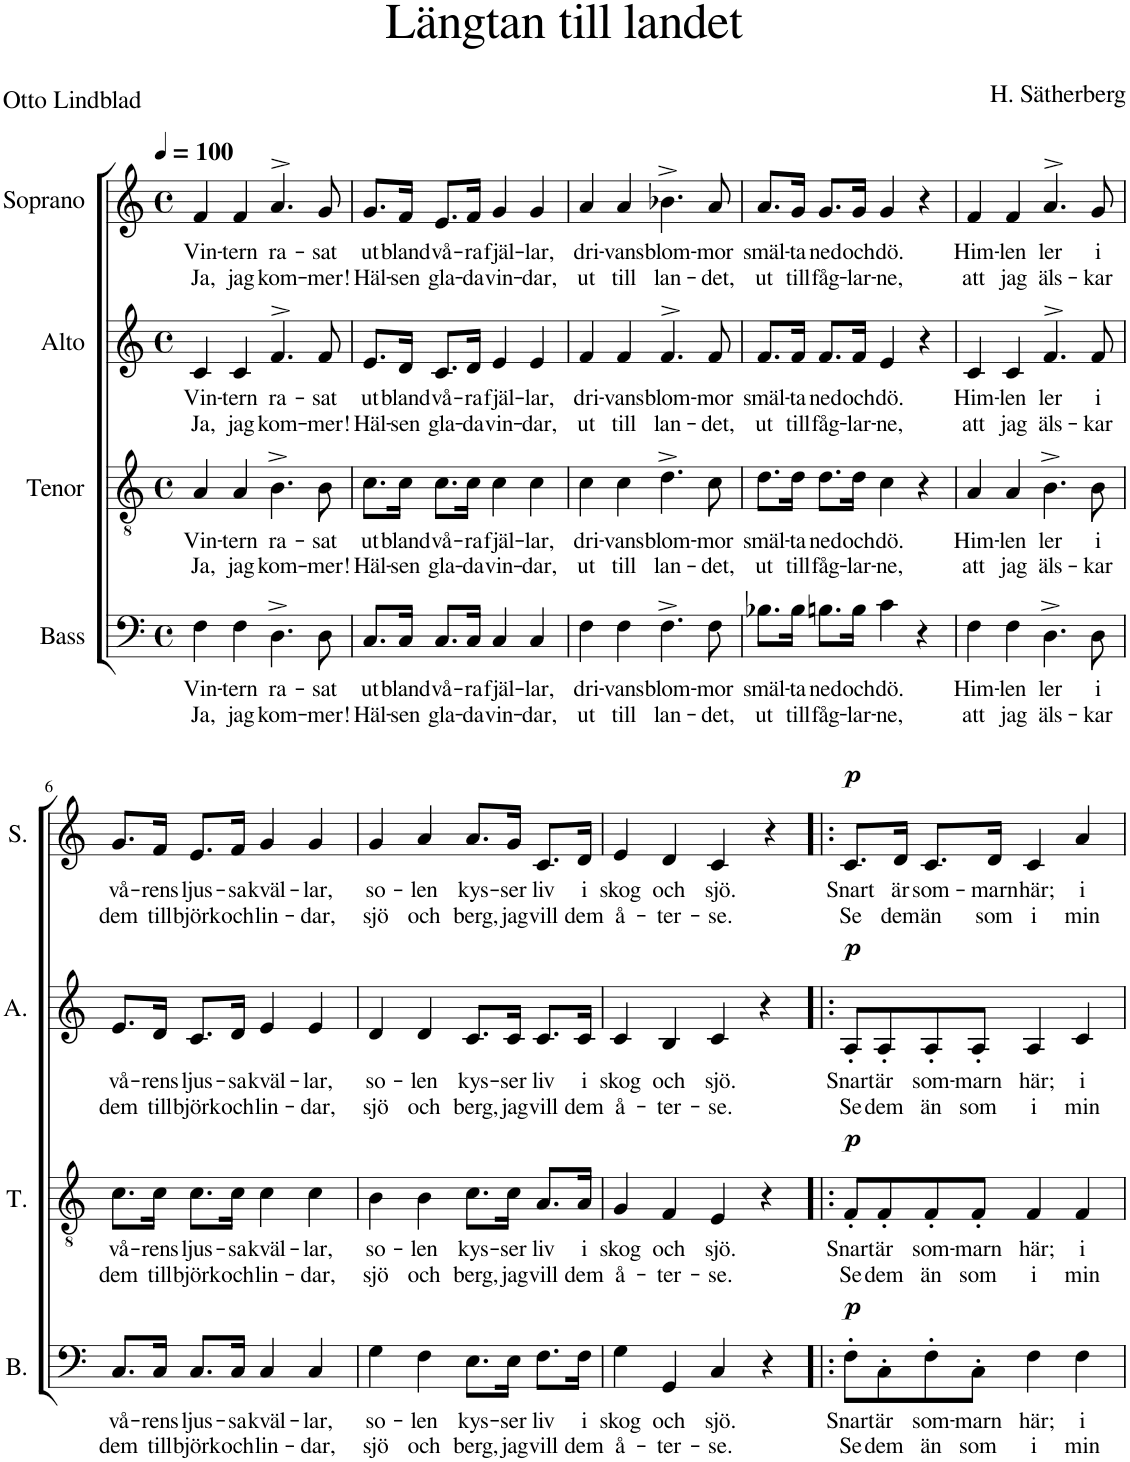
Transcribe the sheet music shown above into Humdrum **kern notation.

**kern	**text	**text	**dynam	**kern	**text	**text	**dynam	**kern	**text	**text	**dynam	**kern	**text	**text	**dynam
*part4	*part4	*part4	*part4	*part3	*part3	*part3	*part3	*part2	*part2	*part2	*part2	*part1	*part1	*part1	*part1
*staff4	*staff4	*staff4	*staff4	*staff3	*staff3	*staff3	*staff3	*staff2	*staff2	*staff2	*staff2	*staff1	*staff1	*staff1	*staff1
*I"Bass	*	*	*	*I"Tenor	*	*	*	*I"Alto	*	*	*	*I"Soprano	*	*	*
*I'B.	*	*	*	*I'T.	*	*	*	*I'A.	*	*	*	*I'S.	*	*	*
*clefF4	*	*	*	*clefGv2	*	*	*	*clefG2	*	*	*	*clefG2	*	*	*
*k[]	*	*	*	*k[]	*	*	*	*k[]	*	*	*	*k[]	*	*	*
*M4/4	*	*	*	*M4/4	*	*	*	*M4/4	*	*	*	*M4/4	*	*	*
*met(c)	*	*	*	*met(c)	*	*	*	*met(c)	*	*	*	*met(c)	*	*	*
*MM100	*	*	*	*MM100	*	*	*	*MM100	*	*	*	*MM100	*	*	*
=1	=1	=1	=1	=1	=1	=1	=1	=1	=1	=1	=1	=1	=1	=1	=1
!	!LO:LY:b	!LO:LY:b	!	!	!LO:LY:b	!LO:LY:b	!	!	!LO:LY:b	!LO:LY:b	!	!	!LO:LY:b	!LO:LY:b	!
4F\	Vin-	Ja,	.	4A/	Vin-	Ja,	.	4c/	Vin-	Ja,	.	4f/	Vin-	Ja,	.
!	!LO:LY:b	!LO:LY:b	!	!	!LO:LY:b	!LO:LY:b	!	!	!LO:LY:b	!LO:LY:b	!	!	!LO:LY:b	!LO:LY:b	!
4F\	-tern	jag	.	4A/	-tern	jag	.	4c/	-tern	jag	.	4f/	-tern	jag	.
!	!LO:LY:b	!LO:LY:b	!	!	!LO:LY:b	!LO:LY:b	!	!	!LO:LY:b	!LO:LY:b	!	!	!LO:LY:b	!LO:LY:b	!
4.D^\	ra-	kom-	.	4.B^\	ra-	kom-	.	4.f^>/	ra-	kom-	.	4.a^>/	ra-	kom-	.
!	!LO:LY:b	!LO:LY:b	!	!	!LO:LY:b	!LO:LY:b	!	!	!LO:LY:b	!LO:LY:b	!	!	!LO:LY:b	!LO:LY:b	!
8D\	-sat	-mer!	.	8B\	-sat	-mer!	.	8f/	-sat	-mer!	.	8g/	-sat	-mer!	.
=2	=2	=2	=2	=2	=2	=2	=2	=2	=2	=2	=2	=2	=2	=2	=2
!	!LO:LY:b	!LO:LY:b	!	!	!LO:LY:b	!LO:LY:b	!	!	!LO:LY:b	!LO:LY:b	!	!	!LO:LY:b	!LO:LY:b	!
8.C/L	ut	Häl-	.	8.c\L	ut	Häl-	.	8.e/L	ut	Häl-	.	8.g/L	ut	Häl-	.
!	!LO:LY:b	!LO:LY:b	!	!	!LO:LY:b	!LO:LY:b	!	!	!LO:LY:b	!LO:LY:b	!	!	!LO:LY:b	!LO:LY:b	!
16C/Jk	bland	-sen	.	16c\Jk	bland	-sen	.	16d/Jk	bland	-sen	.	16f/Jk	bland	-sen	.
!	!LO:LY:b	!LO:LY:b	!	!	!LO:LY:b	!LO:LY:b	!	!	!LO:LY:b	!LO:LY:b	!	!	!LO:LY:b	!LO:LY:b	!
8.C/L	vå-	gla-	.	8.c\L	vå-	gla-	.	8.c/L	vå-	gla-	.	8.e/L	vå-	gla-	.
!	!LO:LY:b	!LO:LY:b	!	!	!LO:LY:b	!LO:LY:b	!	!	!LO:LY:b	!LO:LY:b	!	!	!LO:LY:b	!LO:LY:b	!
16C/Jk	-ra	-da	.	16c\Jk	-ra	-da	.	16d/Jk	-ra	-da	.	16f/Jk	-ra	-da	.
!	!LO:LY:b	!LO:LY:b	!	!	!LO:LY:b	!LO:LY:b	!	!	!LO:LY:b	!LO:LY:b	!	!	!LO:LY:b	!LO:LY:b	!
4C/	fjäl-	vin-	.	4c\	fjäl-	vin-	.	4e/	fjäl-	vin-	.	4g/	fjäl-	vin-	.
!	!LO:LY:b	!LO:LY:b	!	!	!LO:LY:b	!LO:LY:b	!	!	!LO:LY:b	!LO:LY:b	!	!	!LO:LY:b	!LO:LY:b	!
4C/	-lar,	-dar,	.	4c\	-lar,	-dar,	.	4e/	-lar,	-dar,	.	4g/	-lar,	-dar,	.
=3	=3	=3	=3	=3	=3	=3	=3	=3	=3	=3	=3	=3	=3	=3	=3
!	!LO:LY:b	!LO:LY:b	!	!	!LO:LY:b	!LO:LY:b	!	!	!LO:LY:b	!LO:LY:b	!	!	!LO:LY:b	!LO:LY:b	!
4F\	dri-	ut	.	4c\	dri-	ut	.	4f/	dri-	ut	.	4a/	dri-	ut	.
!	!LO:LY:b	!LO:LY:b	!	!	!LO:LY:b	!LO:LY:b	!	!	!LO:LY:b	!LO:LY:b	!	!	!LO:LY:b	!LO:LY:b	!
4F\	-vans	till	.	4c\	-vans	till	.	4f/	-vans	till	.	4a/	-vans	till	.
!	!LO:LY:b	!LO:LY:b	!	!	!LO:LY:b	!LO:LY:b	!	!	!LO:LY:b	!LO:LY:b	!	!	!LO:LY:b	!LO:LY:b	!
4.F^>\	blom-	lan-	.	4.d^\	blom-	lan-	.	4.f^>/	blom-	lan-	.	4.b-X^\	blom-	lan-	.
!	!LO:LY:b	!LO:LY:b	!	!	!LO:LY:b	!LO:LY:b	!	!	!LO:LY:b	!LO:LY:b	!	!	!LO:LY:b	!LO:LY:b	!
8F\	-mor	-det,	.	8c\	-mor	-det,	.	8f/	-mor	-det,	.	8a/	-mor	-det,	.
=4	=4	=4	=4	=4	=4	=4	=4	=4	=4	=4	=4	=4	=4	=4	=4
!	!LO:LY:b	!LO:LY:b	!	!	!LO:LY:b	!LO:LY:b	!	!	!LO:LY:b	!LO:LY:b	!	!	!LO:LY:b	!LO:LY:b	!
8.B-X\L	smäl-	ut	.	8.d\L	smäl-	ut	.	8.f/L	smäl-	ut	.	8.a/L	smäl-	ut	.
!	!LO:LY:b	!LO:LY:b	!	!	!LO:LY:b	!LO:LY:b	!	!	!LO:LY:b	!LO:LY:b	!	!	!LO:LY:b	!LO:LY:b	!
16B-\Jk	-ta	till	.	16d\Jk	-ta	till	.	16f/Jk	-ta	till	.	16g/Jk	-ta	till	.
!	!LO:LY:b	!LO:LY:b	!	!	!LO:LY:b	!LO:LY:b	!	!	!LO:LY:b	!LO:LY:b	!	!	!LO:LY:b	!LO:LY:b	!
8.Bn\L	ned	fåg-	.	8.d\L	ned	fåg-	.	8.f/L	ned	fåg-	.	8.g/L	ned	fåg-	.
!	!LO:LY:b	!LO:LY:b	!	!	!LO:LY:b	!LO:LY:b	!	!	!LO:LY:b	!LO:LY:b	!	!	!LO:LY:b	!LO:LY:b	!
16B\Jk	och	-lar-	.	16d\Jk	och	-lar-	.	16f/Jk	och	-lar-	.	16g/Jk	och	-lar-	.
!	!LO:LY:b	!LO:LY:b	!	!	!LO:LY:b	!LO:LY:b	!	!	!LO:LY:b	!LO:LY:b	!	!	!LO:LY:b	!LO:LY:b	!
4c\	dö.	-ne,	.	4c\	dö.	-ne,	.	4e/	dö.	-ne,	.	4g/	dö.	-ne,	.
4r	.	.	.	4r	.	.	.	4r	.	.	.	4r	.	.	.
=5	=5	=5	=5	=5	=5	=5	=5	=5	=5	=5	=5	=5	=5	=5	=5
!	!LO:LY:b	!LO:LY:b	!	!	!LO:LY:b	!LO:LY:b	!	!	!LO:LY:b	!LO:LY:b	!	!	!LO:LY:b	!LO:LY:b	!
4F\	Him-	att	.	4A/	Him-	att	.	4c/	Him-	att	.	4f/	Him-	att	.
!	!LO:LY:b	!LO:LY:b	!	!	!LO:LY:b	!LO:LY:b	!	!	!LO:LY:b	!LO:LY:b	!	!	!LO:LY:b	!LO:LY:b	!
4F\	-len	jag	.	4A/	-len	jag	.	4c/	-len	jag	.	4f/	-len	jag	.
!	!LO:LY:b	!LO:LY:b	!	!	!LO:LY:b	!LO:LY:b	!	!	!LO:LY:b	!LO:LY:b	!	!	!LO:LY:b	!LO:LY:b	!
4.D^\	ler	äls-	.	4.B^\	ler	äls-	.	4.f^>/	ler	äls-	.	4.a^>/	ler	äls-	.
!	!LO:LY:b	!LO:LY:b	!	!	!LO:LY:b	!LO:LY:b	!	!	!LO:LY:b	!LO:LY:b	!	!	!LO:LY:b	!LO:LY:b	!
8D\	i	-kar	.	8B\	i	-kar	.	8f/	i	-kar	.	8g/	i	-kar	.
!!LO:LB:g=z
=6	=6	=6	=6	=6	=6	=6	=6	=6	=6	=6	=6	=6	=6	=6	=6
!	!LO:LY:b	!LO:LY:b	!	!	!LO:LY:b	!LO:LY:b	!	!	!LO:LY:b	!LO:LY:b	!	!	!LO:LY:b	!LO:LY:b	!
8.C/L	vå-	dem	.	8.c\L	vå-	dem	.	8.e/L	vå-	dem	.	8.g/L	vå-	dem	.
!	!LO:LY:b	!LO:LY:b	!	!	!LO:LY:b	!LO:LY:b	!	!	!LO:LY:b	!LO:LY:b	!	!	!LO:LY:b	!LO:LY:b	!
16C/Jk	-rens	till	.	16c\Jk	-rens	till	.	16d/Jk	-rens	till	.	16f/Jk	-rens	till	.
!	!LO:LY:b	!LO:LY:b	!	!	!LO:LY:b	!LO:LY:b	!	!	!LO:LY:b	!LO:LY:b	!	!	!LO:LY:b	!LO:LY:b	!
8.C/L	ljus-	björk	.	8.c\L	ljus-	björk	.	8.c/L	ljus-	björk	.	8.e/L	ljus-	björk	.
!	!LO:LY:b	!LO:LY:b	!	!	!LO:LY:b	!LO:LY:b	!	!	!LO:LY:b	!LO:LY:b	!	!	!LO:LY:b	!LO:LY:b	!
16C/Jk	-sa	och	.	16c\Jk	-sa	och	.	16d/Jk	-sa	och	.	16f/Jk	-sa	och	.
!	!LO:LY:b	!LO:LY:b	!	!	!LO:LY:b	!LO:LY:b	!	!	!LO:LY:b	!LO:LY:b	!	!	!LO:LY:b	!LO:LY:b	!
4C/	kväl-	lin-	.	4c\	kväl-	lin-	.	4e/	kväl-	lin-	.	4g/	kväl-	lin-	.
!	!LO:LY:b	!LO:LY:b	!	!	!LO:LY:b	!LO:LY:b	!	!	!LO:LY:b	!LO:LY:b	!	!	!LO:LY:b	!LO:LY:b	!
4C/	-lar,	-dar,	.	4c\	-lar,	-dar,	.	4e/	-lar,	-dar,	.	4g/	-lar,	-dar,	.
=7	=7	=7	=7	=7	=7	=7	=7	=7	=7	=7	=7	=7	=7	=7	=7
!	!LO:LY:b	!LO:LY:b	!	!	!LO:LY:b	!LO:LY:b	!	!	!LO:LY:b	!LO:LY:b	!	!	!LO:LY:b	!LO:LY:b	!
4G\	so-	sjö	.	4B\	so-	sjö	.	4d/	so-	sjö	.	4g/	so-	sjö	.
!	!LO:LY:b	!LO:LY:b	!	!	!LO:LY:b	!LO:LY:b	!	!	!LO:LY:b	!LO:LY:b	!	!	!LO:LY:b	!LO:LY:b	!
4F\	-len	och	.	4B\	-len	och	.	4d/	-len	och	.	4a/	-len	och	.
!	!LO:LY:b	!LO:LY:b	!	!	!LO:LY:b	!LO:LY:b	!	!	!LO:LY:b	!LO:LY:b	!	!	!LO:LY:b	!LO:LY:b	!
8.E\L	kys-	berg,	.	8.c\L	kys-	berg,	.	8.c/L	kys-	berg,	.	8.a/L	kys-	berg,	.
!	!LO:LY:b	!LO:LY:b	!	!	!LO:LY:b	!LO:LY:b	!	!	!LO:LY:b	!LO:LY:b	!	!	!LO:LY:b	!LO:LY:b	!
16E\Jk	-ser	jag	.	16c\Jk	-ser	jag	.	16c/Jk	-ser	jag	.	16g/Jk	-ser	jag	.
!	!LO:LY:b	!LO:LY:b	!	!	!LO:LY:b	!LO:LY:b	!	!	!LO:LY:b	!LO:LY:b	!	!	!LO:LY:b	!LO:LY:b	!
8.F\L	liv	vill	.	8.A/L	liv	vill	.	8.c/L	liv	vill	.	8.c/L	liv	vill	.
!	!LO:LY:b	!LO:LY:b	!	!	!LO:LY:b	!LO:LY:b	!	!	!LO:LY:b	!LO:LY:b	!	!	!LO:LY:b	!LO:LY:b	!
16F\Jk	i	dem	.	16A/Jk	i	dem	.	16c/Jk	i	dem	.	16d/Jk	i	dem	.
=8	=8	=8	=8	=8	=8	=8	=8	=8	=8	=8	=8	=8	=8	=8	=8
!	!LO:LY:b	!LO:LY:b	!	!	!LO:LY:b	!LO:LY:b	!	!	!LO:LY:b	!LO:LY:b	!	!	!LO:LY:b	!LO:LY:b	!
4G\	skog	å-	.	4G/	skog	å-	.	4c/	skog	å-	.	4e/	skog	å-	.
!	!LO:LY:b	!LO:LY:b	!	!	!LO:LY:b	!LO:LY:b	!	!	!LO:LY:b	!LO:LY:b	!	!	!LO:LY:b	!LO:LY:b	!
4GG/	och	-ter-	.	4F/	och	-ter-	.	4B/	och	-ter-	.	4d/	och	-ter-	.
!	!LO:LY:b	!LO:LY:b	!	!	!LO:LY:b	!LO:LY:b	!	!	!LO:LY:b	!LO:LY:b	!	!	!LO:LY:b	!LO:LY:b	!
4C/	sjö.	-se.	.	4E/	sjö.	-se.	.	4c/	sjö.	-se.	.	4c/	sjö.	-se.	.
4r	.	.	.	4r	.	.	.	4r	.	.	.	4r	.	.	.
=9!|:	=9!|:	=9!|:	=9!|:	=9!|:	=9!|:	=9!|:	=9!|:	=9!|:	=9!|:	=9!|:	=9!|:	=9!|:	=9!|:	=9!|:	=9!|:
!	!LO:LY:b	!LO:LY:b	!LO:DY:a	!	!LO:LY:b	!LO:LY:b	!LO:DY:a	!	!LO:LY:b	!LO:LY:b	!LO:DY:a	!	!LO:LY:b	!LO:LY:b	!LO:DY:a
8F'\L	Snart	Se	p	8F'/L	Snart	Se	p	8A'/L	Snart	Se	p	8.c/L	Snart	Se	p
!	!LO:LY:b	!LO:LY:b	!	!	!LO:LY:b	!LO:LY:b	!	!	!LO:LY:b	!LO:LY:b	!	!	!	!	!
8C'\	är	dem	.	8F'/	är	dem	.	8A'/	är	dem	.	.	.	.	.
!	!	!	!	!	!	!	!	!	!	!	!	!	!LO:LY:b	!LO:LY:b	!
.	.	.	.	.	.	.	.	.	.	.	.	16d/Jk	är	dem	.
!	!LO:LY:b	!LO:LY:b	!	!	!LO:LY:b	!LO:LY:b	!	!	!LO:LY:b	!LO:LY:b	!	!	!LO:LY:b	!LO:LY:b	!
8F'\	som-	än	.	8F'/	som-	än	.	8A'/	som-	än	.	8.c/L	som-	än	.
!	!LO:LY:b	!LO:LY:b	!	!	!LO:LY:b	!LO:LY:b	!	!	!LO:LY:b	!LO:LY:b	!	!	!	!	!
8C'\J	-marn	som	.	8F'/J	-marn	som	.	8A'/J	-marn	som	.	.	.	.	.
!	!	!	!	!	!	!	!	!	!	!	!	!	!LO:LY:b	!LO:LY:b	!
.	.	.	.	.	.	.	.	.	.	.	.	16d/Jk	-marn	som	.
!	!LO:LY:b	!LO:LY:b	!	!	!LO:LY:b	!LO:LY:b	!	!	!LO:LY:b	!LO:LY:b	!	!	!LO:LY:b	!LO:LY:b	!
4F\	här;	i	.	4F/	här;	i	.	4A/	här;	i	.	4c/	här;	i	.
!	!LO:LY:b	!LO:LY:b	!	!	!LO:LY:b	!LO:LY:b	!	!	!LO:LY:b	!LO:LY:b	!	!	!LO:LY:b	!LO:LY:b	!
4F\	i	min	.	4F/	i	min	.	4c/	i	min	.	4a/	i	min	.
=	=	=	=	=	=	=	=	=	=	=	=	=	=	=	=
*-	*-	*-	*-	*-	*-	*-	*-	*-	*-	*-	*-	*-	*-	*-	*-
